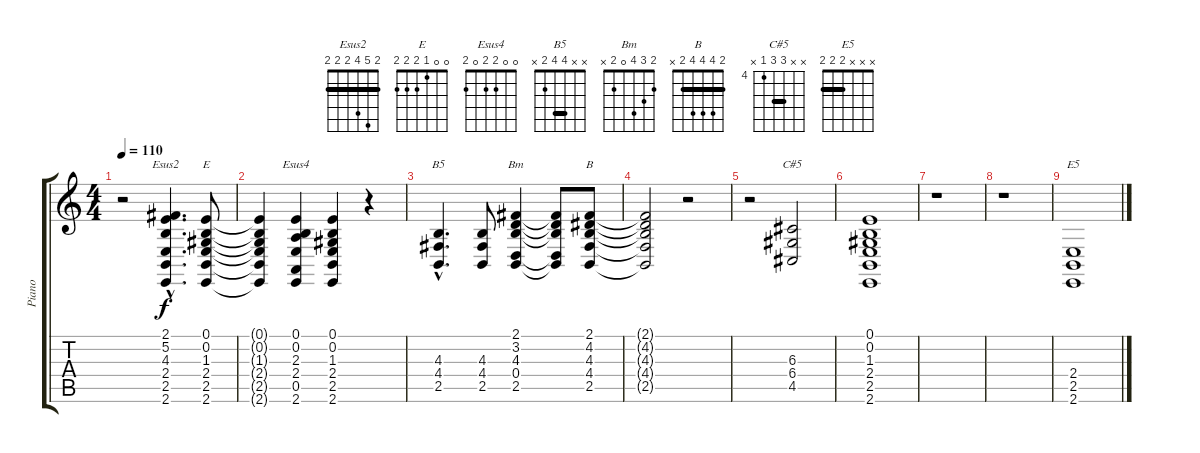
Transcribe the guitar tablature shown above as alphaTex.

\track ("Piano" "Piano") {instrument acousticgrandpiano}
\staff {score tabs}
\tuning (E4 B3 G3 D3 A2 D2) {hide}
\chord ("Esus2" 2 5 4 2 2 2) {barre 2}
\chord ("E" 0 0 1 2 2 2)
\chord ("Esus4" 0 0 2 2 0 2)
\chord ("B5" x x 4 4 2 x) {barre 4}
\chord ("Bm" 2 3 4 0 2 x)
\chord ("B" 2 4 4 4 2 x) {barre 2}
\chord ("C#5" x x 6 6 4 x) {firstfret 4 barre 6}
\chord ("E5" x x x 2 2 2) {barre 2}
\ts (4 4)
\tempo 110
\clef g2
\ks c
r.2{dy f} (2.1{hac} 5.2{hac} 4.3{hac} 2.4{hac} 2.5{hac} 2.6{hac}).4{d ch "Esus2"} (0.1 0.2 1.3 2.4 2.5 2.6).8{ch "E"} |
(0.1{t} 0.2{t} 1.3{t} 2.4{t} 2.5{t} 2.6{t}).4 (0.1 0.2 2.3 2.4 0.5 2.6).4{ch "Esus4"} (0.1 0.2 1.3 2.4 2.5 2.6).4 r.4 |
(4.3{hac} 4.4{hac} 2.5{hac}).4{d ch "B5"} (4.3 4.4 2.5).8 (2.1 3.2 4.3 0.4 2.5).4{ch "Bm"} (2.1{t} 3.2{t} 4.3{t} 0.4{t} 2.5{t}).8 (2.1 4.2 4.3 4.4 2.5).8{ch "B"} |
(2.1{t} 4.2{t} 4.3{t} 4.4{t} 2.5{t}).2 r.2 |
r.2 (6.3 6.4 4.5).2{ch "C#5"} |
(0.1 0.2 1.3 2.4 2.5 2.6).1 |
r.1 |
r.1 |
(2.4 2.5 2.6).1{ch "E5"}
